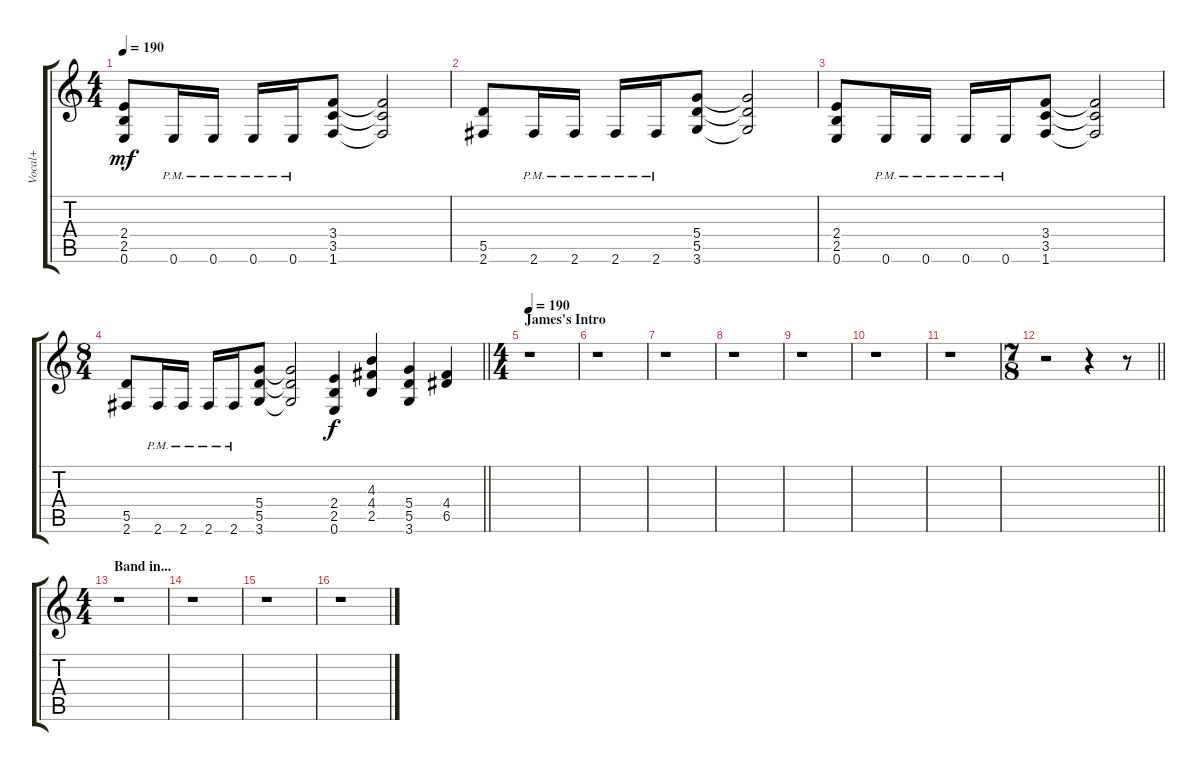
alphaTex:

\track ("Vocal+" "Vocal+") {instrument acousticguitarsteel}
\staff {score tabs}
\tuning (E4 B3 G3 D3 A2 E2) {hide}
\ts (4 4)
\tempo 190
\clef g2
\ks c
(2.4 2.5 0.6).8{dy mf} 0.6{pm}.16 0.6{pm}.16 0.6{pm}.16 0.6{pm}.16 (3.4 3.5 1.6).8 (3.4{t} 3.5{t} 1.6{t}).2 |
(5.5 2.6).8 2.6{pm}.16 2.6{pm}.16 2.6{pm}.16 2.6{pm}.16 (5.4 5.5 3.6).8 (5.4{t} 5.5{t} 3.6{t}).2 |
(2.4 2.5 0.6).8 0.6{pm}.16 0.6{pm}.16 0.6{pm}.16 0.6{pm}.16 (3.4 3.5 1.6).8 (3.4{t} 3.5{t} 1.6{t}).2 |
\ts (8 4)
\barLineRight lightlight
(5.5 2.6).8 2.6{pm}.16 2.6{pm}.16 2.6{pm}.16 2.6{pm}.16 (5.4 5.5 3.6).8 (5.4{t} 5.5{t} 3.6{t}).2 (2.4 2.5 0.6).4{dy f} (4.3 4.4 2.5).4 (5.4 5.5 3.6).4 (4.4 6.5).4 |
\ts (4 4)
\section ("" "James's Intro")
\tempo 190
r.1 |
r.1 |
r.1 |
r.1 |
r.1 |
r.1 |
r.1 |
\ts (7 8)
\barLineRight lightlight
r.2 r.4 r.8 |
\ts (4 4)
\section ("" "Band in...")
r.1 |
r.1 |
r.1 |
r.1
